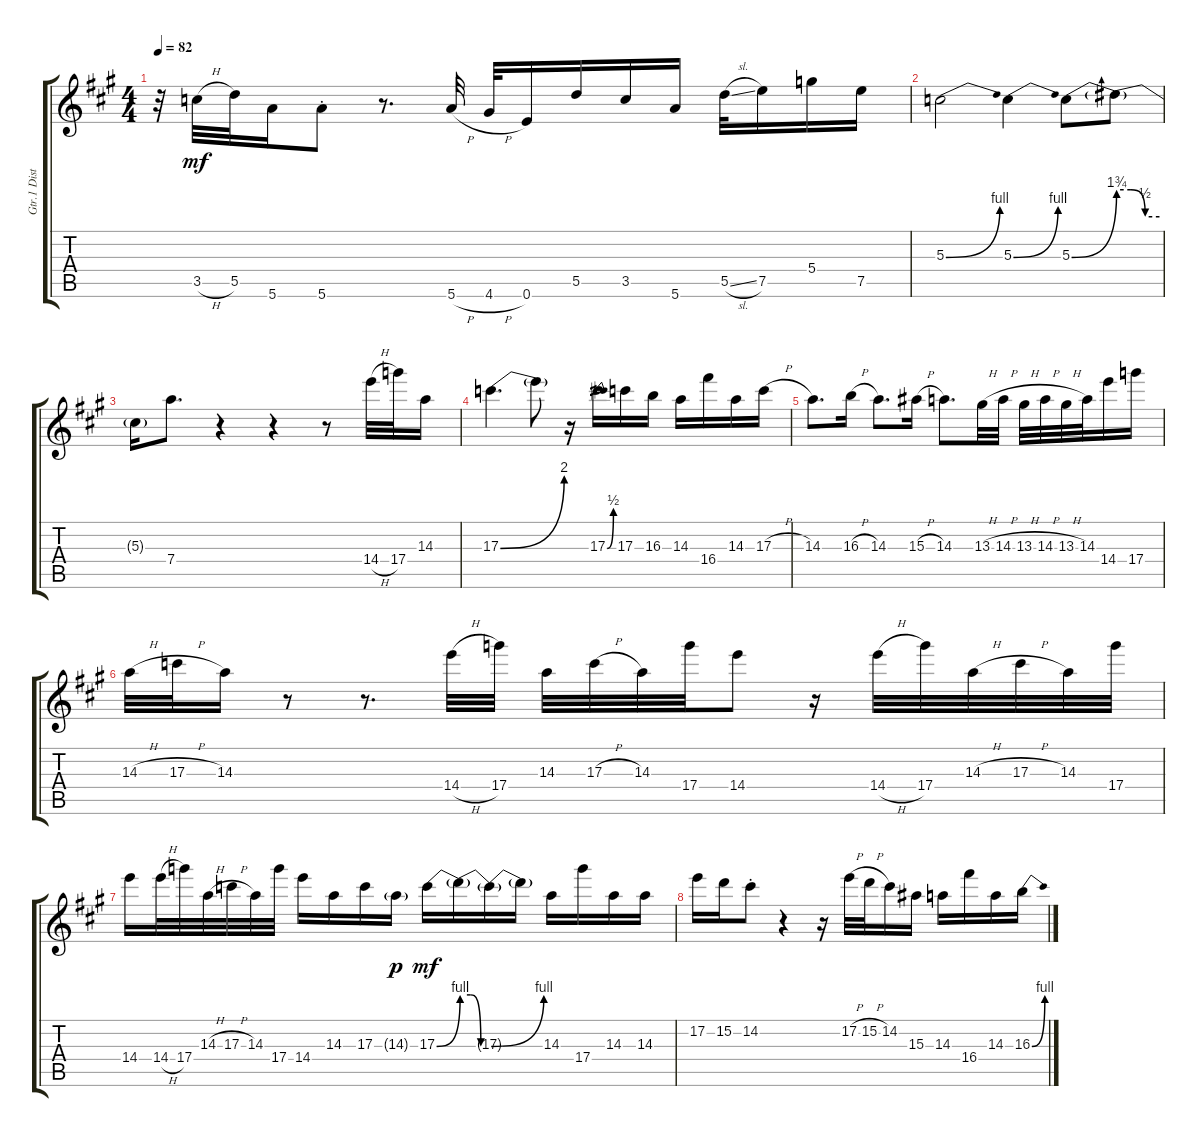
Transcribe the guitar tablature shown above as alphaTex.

\track ("Gtr.1 Distortion Gtr." "Gtr.1 Dist") {instrument distortionguitar}
\staff {score tabs}
\tuning (E4 B3 G3 D4 A3 E3) {hide}
\ts (4 4)
\tempo 82
\clef g2
\ks a
r.32{dy mf} 3.5{h}.32 5.5.32 5.6.16 5.6{st}.8 r.8{d} 5.6{h}.32 4.6{h}.32 0.6.16 5.5.16 3.5.16 5.6.16 5.5{sl}.32 7.5.16 5.4.16 7.5.16 |
5.3{be (bend 0 0 60 4)}.2 5.3{be (bend 0 0 60 4)}.4 5.3{be (bend 0 0 60 7)}.8 5.3{be (custom 0 7 20 7 40 2 60 2) t}.8 |
5.3{t}.16 7.4.8{d} r.4 r.4 r.8 14.4{h}.32 17.4.32 14.3.16 |
17.3{be (bend 0 0 60 8)}.4{d} 17.3{t}.8 r.16 17.3{be (bend 0 0 60 2)}.16 17.3.16 16.3.16 14.3.16 16.4.16 14.3.16 17.3{h}.16 |
14.3.8{d} 16.3{h}.16 14.3.8{d} 15.3{h}.16 14.3.8{d} 13.3{h}.32 14.3{h}.32 13.3{h}.32 14.3{h}.32 13.3{h}.32 14.3.32 14.4.16 17.4.16 |
14.3{h}.32 17.3{h}.32 14.3.16 r.8 r.8{d} 14.4{h}.32 17.4.32 14.3.32 17.3{h}.32 14.3.32 17.4.32 14.4.8 r.16 14.4{h}.32 17.4.32 14.3{h}.32 17.3{h}.32 14.3.32 17.4.32 |
14.4.16 14.4{h}.32 17.4.32 14.3{h}.32 17.3{h}.32 14.3.32 17.4.32 14.4.16 14.3.16 17.3.16 14.3{g}.16{dy p} 17.3{be (bend 0 0 60 4)}.16{dy mf} 17.3{be (custom 0 4 20 4 40 0 60 0) t}.16 17.3{be (bend 0 0 60 4) t}.16 17.3{t}.16 14.3.16 17.4.16 14.3.16 14.3.16 |
17.2.16 15.2.16 14.2{st}.8 r.4 r.16 17.2{h}.32 15.2{h}.32 14.2.16 15.3.16 14.3.16 16.4.16 14.3.16 16.3{be (bend 0 0 60 4)}.16
